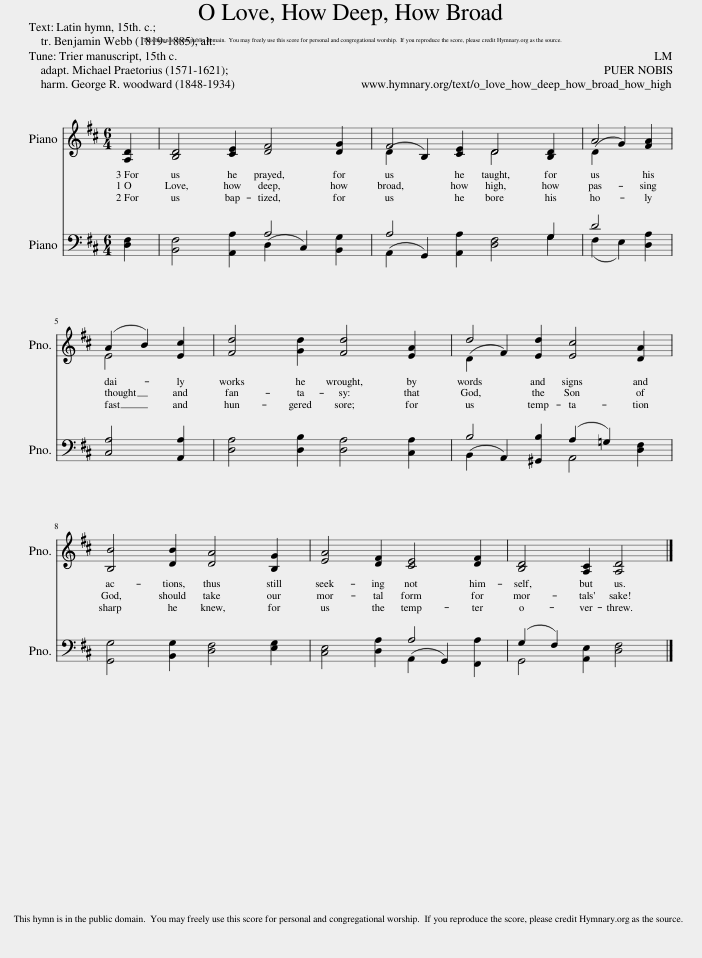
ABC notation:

X:1
%%score ( 1 2 ) ( 3 4 )
L:1/8
M:6/4
I:linebreak $
K:D
V:1 treble
V:2 treble
V:3 bass
V:4 bass
V:1
 [A,D]2 | [B,D]4 [CE]2 [DF]4 [DG]2 | F4 [CE]2 D4 [B,D]2 | A4 [FA]2 |$ (A2 B2) [Ec]2 | %5
 [Fd]4 [Gd]2 [Fd]4 [EA]2 | d4 [Ed]2 [Ec]4 [DA]2 |$ [B,B]4 [DB]2 [DA]4 [B,G]2 | [EA]4 [DF]2 [CE]4 [DF]2 | [B,D]4 [A,C]2 [A,D]4 |] %10
V:2
 x2 | x12 | (D2 B,2) x2 D4 x2 | (D2 G2) x2 |$ E4 x2 | %5
 x12 | (D2 F2) x8 |$ x12 | x12 | x10 |] %10
V:3
 [D,F,]2 | [B,,F,]4 [A,,A,]2 A,4 [B,,G,]2 | A,4 [A,,A,]2 [D,F,]4 G,2 | D4 [D,A,]2 |$ [C,A,]4 [A,,A,]2 | %5
 [D,A,]4 [D,B,]2 [D,A,]4 [C,A,]2 | B,4 [^G,,B,]2 (A,2 =G,2) [D,F,]2 |$ [G,,G,]4 [B,,G,]2 [D,F,]4 [E,G,]2 | [C,E,]4 [D,A,]2 A,4 [F,,A,]2 | (G,2 F,2) [A,,E,]2 [D,F,]4 |] %10
V:4
 x2 | x6 (D,2 C,2) x2 | (A,,2 G,,2) x6 G,2 | (F,2 E,2) x2 |$ x6 | %5
 x12 | (B,,2 A,,2) x2 A,,4 x2 |$ x12 | x6 (A,,2 G,,2) x2 | G,,4 x6 |] %10
